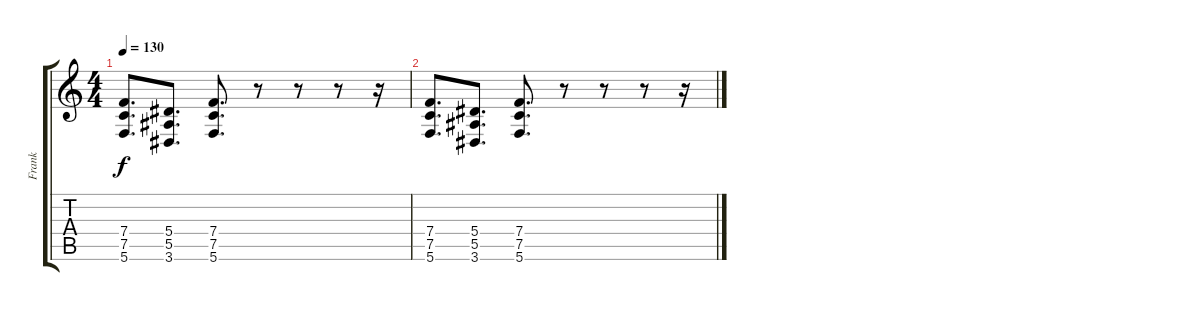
\track ("Frank" "Frank") {instrument distortionguitar}
\staff {score tabs}
\tuning (C4 G3 Eb3 Bb2 F2 C2) {hide}
\ts (4 4)
\tempo 130
\clef g2
\ks c
(7.4 7.5 5.6).8{d dy f} (5.4 5.5 3.6).8{d} (7.4 7.5 5.6).8{d} r.8 r.8 r.8 r.16 |
(7.4 7.5 5.6).8{d} (5.4 5.5 3.6).8{d} (7.4 7.5 5.6).8{d} r.8 r.8 r.8 r.16
